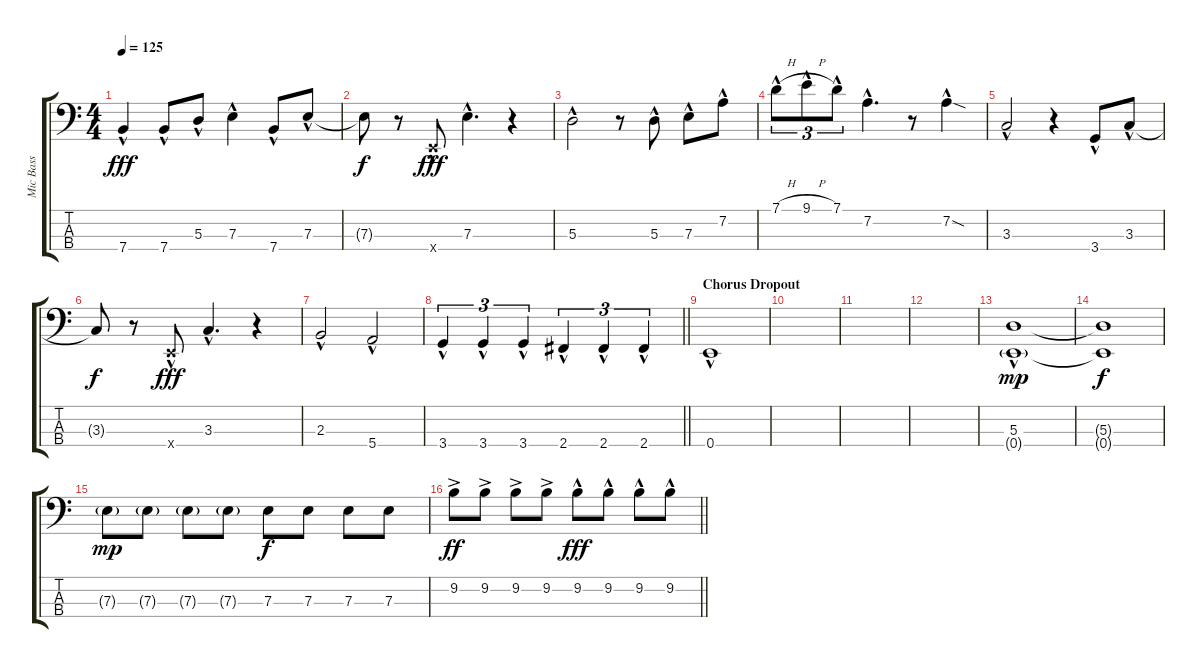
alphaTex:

\track ("Mic Bass" "Mic Bass") {instrument electricbassfinger}
\staff {score tabs}
\tuning (G2 D2 A1 E1) {hide}
\ts (4 4)
\tempo 125
\clef f4
\ks c
7.4{hac}.4{dy fff} 7.4{hac}.8 5.3{hac}.8 7.3{hac}.4 7.4{hac}.8 7.3{hac}.8 |
7.3{t}.8{dy f} r.8 0.4{hac x}.8{dy fff} 7.3{hac}.4{d} r.4 |
5.3{hac}.2 r.8 5.3{hac}.8 7.3{hac}.8 7.2{hac}.8 |
7.1{h hac}.8{tu (3 2)} 9.1{h hac}.8{tu (3 2)} 7.1{hac}.8{tu (3 2)} 7.2{hac}.4{d} r.8 7.2{sod hac}.4 |
3.3{hac}.2 r.4 3.4{hac}.8 3.3{hac}.8 |
3.3{t}.8{dy f} r.8 0.4{hac x}.8{dy fff} 3.3{hac}.4{d} r.4 |
2.3{hac}.2 5.4{hac}.2 |
\barLineRight lightlight
3.4{hac}.4{tu (3 2)} 3.4{hac}.4{tu (3 2)} 3.4{hac}.4{tu (3 2)} 2.4{hac}.4{tu (3 2)} 2.4{hac}.4{tu (3 2)} 2.4{hac}.4{tu (3 2)} |
\section ("" "Chorus Dropout")
0.4{hac}.1 |
|
|
|
(5.3{hac} 0.4{g}).1{dy mp} |
(5.3{t} 0.4{t}).1{dy f} |
7.3{g}.8{dy mp} 7.3{g}.8 7.3{g}.8 7.3{g}.8 7.3.8{dy f} 7.3.8 7.3.8 7.3.8 |
\barLineRight lightlight
9.2{ac}.8{dy ff} 9.2{ac}.8 9.2{ac}.8 9.2{ac}.8 9.2{hac}.8{dy fff} 9.2{hac}.8 9.2{hac}.8 9.2{hac}.8
